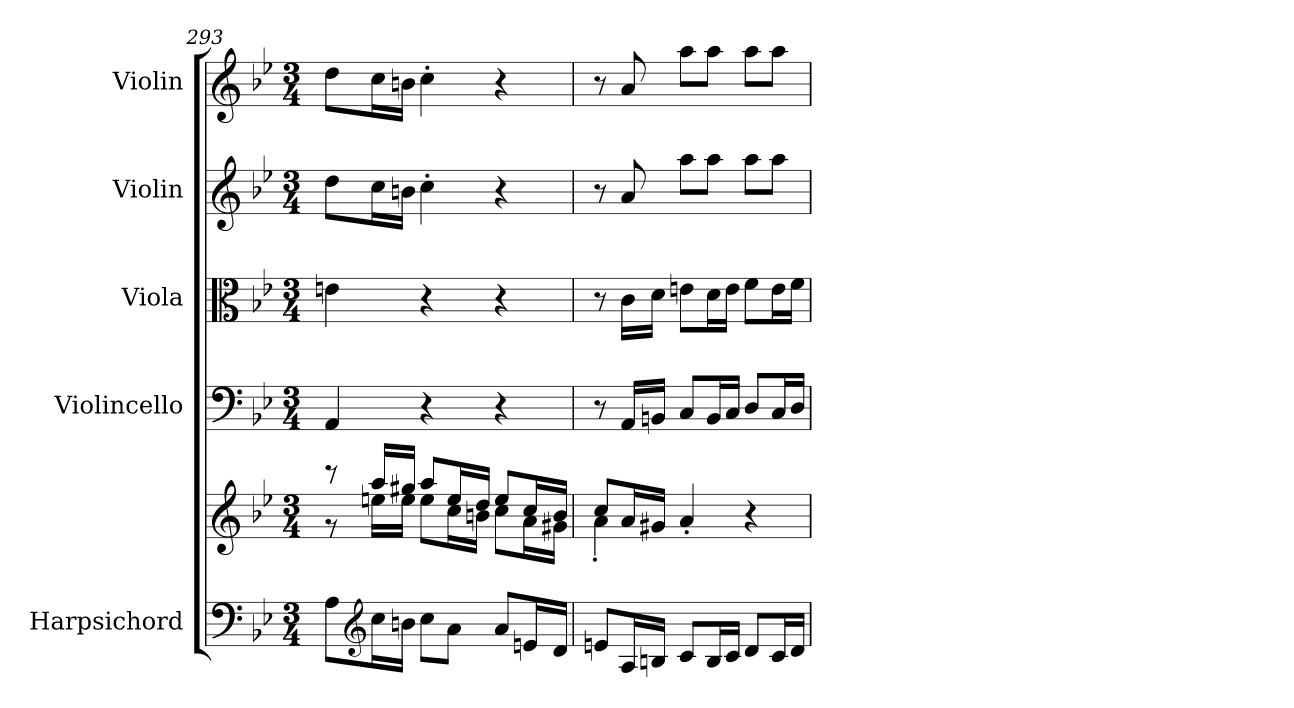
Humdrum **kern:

**kern	**kern	**kern	**kern	**kern	**kern
*part5	*part5	*part4	*part3	*part2	*part1
*staff6	*staff5	*staff4	*staff3	*staff2	*staff1
*I"Harpsichord	*	*I"Violincello	*I"Viola	*I"Violin	*I"Violin
*I'Hpschd	*	*I'Vc	*I'Vla	*I'Vln	*I'Vln
*clefF4	*clefG2	*clefF4	*clefC3	*clefG2	*clefG2
*k[b-e-]	*k[b-e-]	*k[b-e-]	*k[b-e-]	*k[b-e-]	*k[b-e-]
*M3/4	*M3/4	*M3/4	*M3/4	*M3/4	*M3/4
=293	=293	=293	=293	=293	=293
*	*^	*	*	*	*
8A\L	8r	8r	4AA/	4en\	8dd\L	8dd\L
*clefG2	*	*	*	*	*	*
16cc\L	16aa/LL	16een\LL	.	.	16cc\L	16cc\L
16bn\JJ	16gg#X/JJ	16ee\JJ	.	.	16bn\JJ	16bn\JJ
8cc\L	8aa/L	8ee\L	4r	4r	4cc'\	4cc'\
8a\J	16ee/L	16cc\L	.	.	.	.
.	16dd/JJ	16bn\JJ	.	.	.	.
8a/L	8ee/L	8cc\L	4r	4r	4r	4r
16en/L	16cc/L	16a\L	.	.	.	.
16d/JJ	16b/JJ	16g#X\JJ	.	.	.	.
!!LO:PB:g=z
=294	=294	=294	=294	=294	=294	=294
8en/L	8cc/L	4a'\	8r	8r	8r	8r
16A/L	16a/L	.	16AA/LL	16c\LL	8a/	8a/
16Bn/JJ	16g#X/JJ	.	16BBn/JJ	16d\JJ	.	.
8c/L	4a'/	2ryy	8C/L	8en\L	8aa\L	8aa\L
16B/L	.	.	16BB/L	16d\L	8aa\J	8aa\J
16c/JJ	.	.	16C/JJ	16e\JJ	.	.
8d/L	4r	.	8D/L	8f\L	8aa\L	8aa\L
16c/L	.	.	16C/L	16e\L	8aa\J	8aa\J
16d/JJ	.	.	16D/JJ	16f\JJ	.	.
*	*v	*v	*	*	*	*
=	=	=	=	=	=
*-	*-	*-	*-	*-	*-
